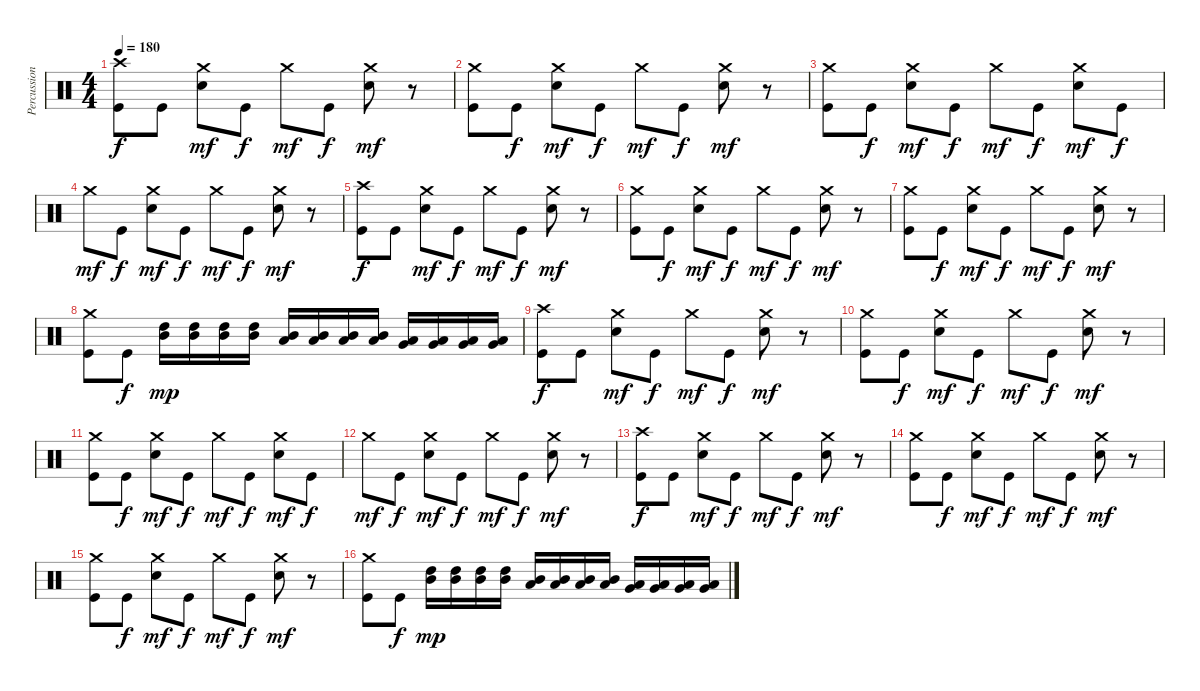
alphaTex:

\track ("Percussions" "Percussion") {instrument percussion}
\staff {score}
\articulation defaults
\ts (4 4)
\tempo 180
\clef neutral
\ks c
("Kick (hit)" "Crash high (hit)").8{dy f} "Kick (hit)".8 ("Electric Snare (hit)" "Crash medium (hit)").8{dy mf} "Kick (hit)".8{dy f} "Crash medium (hit)".8{dy mf} "Kick (hit)".8{dy f} ("Electric Snare (hit)" "Crash medium (hit)").8{dy mf} r.8 |
("Kick (hit)" "Crash medium (hit)").8 "Kick (hit)".8{dy f} ("Electric Snare (hit)" "Crash medium (hit)").8{dy mf} "Kick (hit)".8{dy f} "Crash medium (hit)".8{dy mf} "Kick (hit)".8{dy f} ("Electric Snare (hit)" "Crash medium (hit)").8{dy mf} r.8 |
("Kick (hit)" "Crash medium (hit)").8 "Kick (hit)".8{dy f} ("Electric Snare (hit)" "Crash medium (hit)").8{dy mf} "Kick (hit)".8{dy f} "Crash medium (hit)".8{dy mf} "Kick (hit)".8{dy f} ("Electric Snare (hit)" "Crash medium (hit)").8{dy mf} "Kick (hit)".8{dy f} |
"Crash medium (hit)".8{dy mf} "Kick (hit)".8{dy f} ("Electric Snare (hit)" "Crash medium (hit)").8{dy mf} "Kick (hit)".8{dy f} "Crash medium (hit)".8{dy mf} "Kick (hit)".8{dy f} ("Electric Snare (hit)" "Crash medium (hit)").8{dy mf} r.8 |
("Kick (hit)" "Crash high (hit)").8{dy f} "Kick (hit)".8 ("Electric Snare (hit)" "Crash medium (hit)").8{dy mf} "Kick (hit)".8{dy f} "Crash medium (hit)".8{dy mf} "Kick (hit)".8{dy f} ("Electric Snare (hit)" "Crash medium (hit)").8{dy mf} r.8 |
("Kick (hit)" "Crash medium (hit)").8 "Kick (hit)".8{dy f} ("Electric Snare (hit)" "Crash medium (hit)").8{dy mf} "Kick (hit)".8{dy f} "Crash medium (hit)".8{dy mf} "Kick (hit)".8{dy f} ("Electric Snare (hit)" "Crash medium (hit)").8{dy mf} r.8 |
("Kick (hit)" "Crash medium (hit)").8 "Kick (hit)".8{dy f} ("Electric Snare (hit)" "Crash medium (hit)").8{dy mf} "Kick (hit)".8{dy f} "Crash medium (hit)".8{dy mf} "Kick (hit)".8{dy f} ("Electric Snare (hit)" "Crash medium (hit)").8{dy mf} r.8 |
("Kick (hit)" "Crash medium (hit)").8 "Kick (hit)".8{dy f} ("High Tom (hit)" "Mid Tom (hit)").16{dy mp} ("High Tom (hit)" "Mid Tom (hit)").16 ("High Tom (hit)" "Mid Tom (hit)").16 ("High Tom (hit)" "Mid Tom (hit)").16 ("Mid Tom (hit)" "Low Tom (hit)").16 ("Mid Tom (hit)" "Low Tom (hit)").16 ("Mid Tom (hit)" "Low Tom (hit)").16 ("Mid Tom (hit)" "Low Tom (hit)").16 ("Very Low Tom (hit)" "Low Floor Tom (hit)").16 ("Very Low Tom (hit)" "Low Floor Tom (hit)").16 ("Very Low Tom (hit)" "Low Floor Tom (hit)").16 ("Very Low Tom (hit)" "Low Floor Tom (hit)").16 |
("Kick (hit)" "Crash high (hit)").8{dy f} "Kick (hit)".8 ("Electric Snare (hit)" "Crash medium (hit)").8{dy mf} "Kick (hit)".8{dy f} "Crash medium (hit)".8{dy mf} "Kick (hit)".8{dy f} ("Electric Snare (hit)" "Crash medium (hit)").8{dy mf} r.8 |
("Kick (hit)" "Crash medium (hit)").8 "Kick (hit)".8{dy f} ("Electric Snare (hit)" "Crash medium (hit)").8{dy mf} "Kick (hit)".8{dy f} "Crash medium (hit)".8{dy mf} "Kick (hit)".8{dy f} ("Electric Snare (hit)" "Crash medium (hit)").8{dy mf} r.8 |
("Kick (hit)" "Crash medium (hit)").8 "Kick (hit)".8{dy f} ("Electric Snare (hit)" "Crash medium (hit)").8{dy mf} "Kick (hit)".8{dy f} "Crash medium (hit)".8{dy mf} "Kick (hit)".8{dy f} ("Electric Snare (hit)" "Crash medium (hit)").8{dy mf} "Kick (hit)".8{dy f} |
"Crash medium (hit)".8{dy mf} "Kick (hit)".8{dy f} ("Electric Snare (hit)" "Crash medium (hit)").8{dy mf} "Kick (hit)".8{dy f} "Crash medium (hit)".8{dy mf} "Kick (hit)".8{dy f} ("Electric Snare (hit)" "Crash medium (hit)").8{dy mf} r.8 |
("Kick (hit)" "Crash high (hit)").8{dy f} "Kick (hit)".8 ("Electric Snare (hit)" "Crash medium (hit)").8{dy mf} "Kick (hit)".8{dy f} "Crash medium (hit)".8{dy mf} "Kick (hit)".8{dy f} ("Electric Snare (hit)" "Crash medium (hit)").8{dy mf} r.8 |
("Kick (hit)" "Crash medium (hit)").8 "Kick (hit)".8{dy f} ("Electric Snare (hit)" "Crash medium (hit)").8{dy mf} "Kick (hit)".8{dy f} "Crash medium (hit)".8{dy mf} "Kick (hit)".8{dy f} ("Electric Snare (hit)" "Crash medium (hit)").8{dy mf} r.8 |
("Kick (hit)" "Crash medium (hit)").8 "Kick (hit)".8{dy f} ("Electric Snare (hit)" "Crash medium (hit)").8{dy mf} "Kick (hit)".8{dy f} "Crash medium (hit)".8{dy mf} "Kick (hit)".8{dy f} ("Electric Snare (hit)" "Crash medium (hit)").8{dy mf} r.8 |
("Kick (hit)" "Crash medium (hit)").8 "Kick (hit)".8{dy f} ("High Tom (hit)" "Mid Tom (hit)").16{dy mp} ("High Tom (hit)" "Mid Tom (hit)").16 ("High Tom (hit)" "Mid Tom (hit)").16 ("High Tom (hit)" "Mid Tom (hit)").16 ("Mid Tom (hit)" "Low Tom (hit)").16 ("Mid Tom (hit)" "Low Tom (hit)").16 ("Mid Tom (hit)" "Low Tom (hit)").16 ("Mid Tom (hit)" "Low Tom (hit)").16 ("Very Low Tom (hit)" "Low Floor Tom (hit)").16 ("Very Low Tom (hit)" "Low Floor Tom (hit)").16 ("Very Low Tom (hit)" "Low Floor Tom (hit)").16 ("Very Low Tom (hit)" "Low Floor Tom (hit)").16
